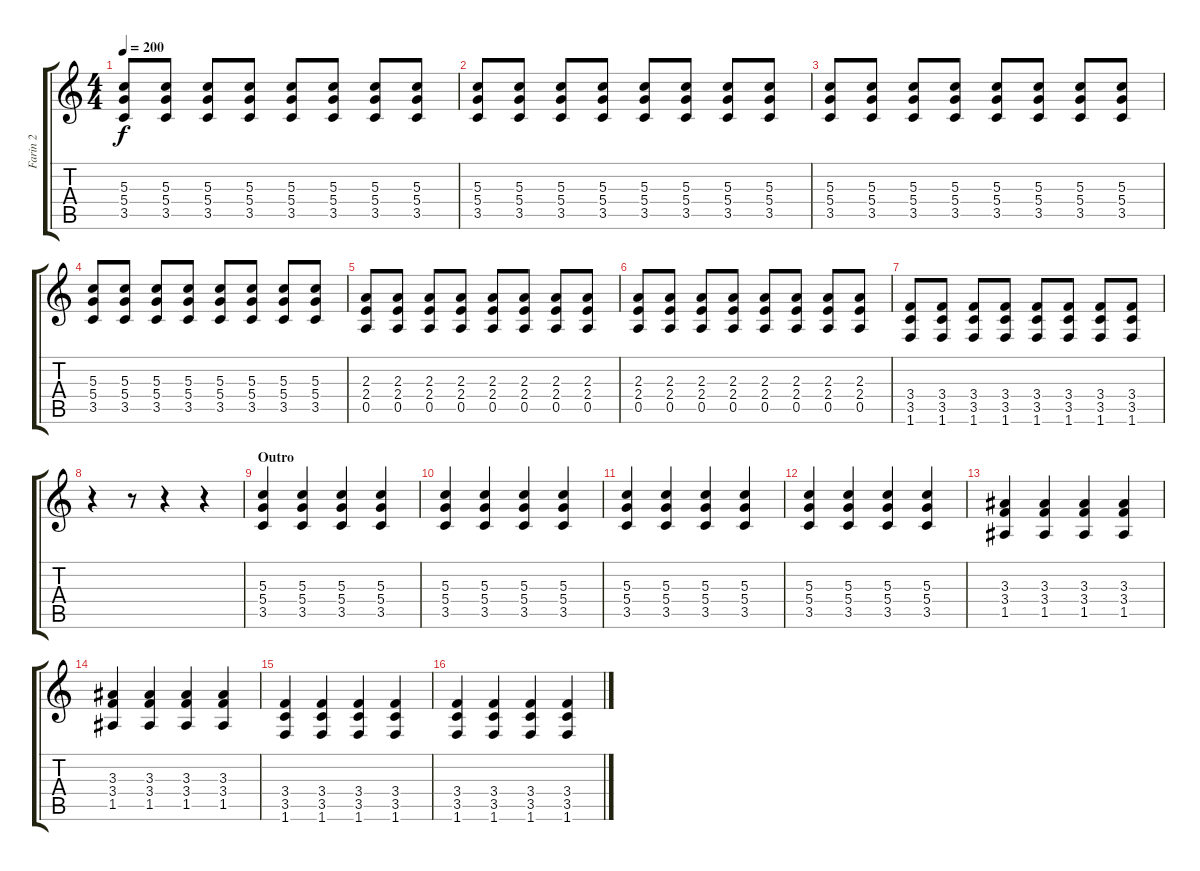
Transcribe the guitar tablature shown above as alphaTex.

\track ("Farin 2" "Farin 2") {instrument overdrivenguitar}
\staff {score tabs}
\tuning (E4 B3 G3 D3 A2 E2) {hide}
\ts (4 4)
\tempo 200
\clef g2
\ks c
(5.3 5.4 3.5).8{dy f volume 12 instrument electricguitarmuted} (5.3 5.4 3.5).8 (5.3 5.4 3.5).8 (5.3 5.4 3.5).8 (5.3 5.4 3.5).8 (5.3 5.4 3.5).8 (5.3 5.4 3.5).8 (5.3 5.4 3.5).8 |
(5.3 5.4 3.5).8{volume 12 instrument electricguitarmuted} (5.3 5.4 3.5).8 (5.3 5.4 3.5).8 (5.3 5.4 3.5).8 (5.3 5.4 3.5).8 (5.3 5.4 3.5).8 (5.3 5.4 3.5).8 (5.3 5.4 3.5).8 |
(5.3 5.4 3.5).8{volume 12 instrument electricguitarmuted} (5.3 5.4 3.5).8 (5.3 5.4 3.5).8 (5.3 5.4 3.5).8 (5.3 5.4 3.5).8 (5.3 5.4 3.5).8 (5.3 5.4 3.5).8 (5.3 5.4 3.5).8 |
(5.3 5.4 3.5).8{volume 12 instrument electricguitarmuted} (5.3 5.4 3.5).8 (5.3 5.4 3.5).8 (5.3 5.4 3.5).8 (5.3 5.4 3.5).8 (5.3 5.4 3.5).8 (5.3 5.4 3.5).8 (5.3 5.4 3.5).8 |
(2.3 2.4 0.5).8{volume 12 instrument electricguitarmuted} (2.3 2.4 0.5).8 (2.3 2.4 0.5).8 (2.3 2.4 0.5).8 (2.3 2.4 0.5).8 (2.3 2.4 0.5).8 (2.3 2.4 0.5).8 (2.3 2.4 0.5).8 |
(2.3 2.4 0.5).8{volume 12 instrument electricguitarmuted} (2.3 2.4 0.5).8 (2.3 2.4 0.5).8 (2.3 2.4 0.5).8 (2.3 2.4 0.5).8 (2.3 2.4 0.5).8 (2.3 2.4 0.5).8 (2.3 2.4 0.5).8 |
(3.4 3.5 1.6).8{volume 12 instrument electricguitarmuted} (3.4 3.5 1.6).8 (3.4 3.5 1.6).8 (3.4 3.5 1.6).8 (3.4 3.5 1.6).8 (3.4 3.5 1.6).8 (3.4 3.5 1.6).8 (3.4 3.5 1.6).8 |
r.4 r.8 r.4 r.4 |
\section ("" "Outro")
(5.3 5.4 3.5).4 (5.3 5.4 3.5).4 (5.3 5.4 3.5).4 (5.3 5.4 3.5).4 |
(5.3 5.4 3.5).4 (5.3 5.4 3.5).4 (5.3 5.4 3.5).4 (5.3 5.4 3.5).4 |
(5.3 5.4 3.5).4 (5.3 5.4 3.5).4 (5.3 5.4 3.5).4 (5.3 5.4 3.5).4 |
(5.3 5.4 3.5).4 (5.3 5.4 3.5).4 (5.3 5.4 3.5).4 (5.3 5.4 3.5).4 |
(3.3 3.4 1.5).4 (3.3 3.4 1.5).4 (3.3 3.4 1.5).4 (3.3 3.4 1.5).4 |
(3.3 3.4 1.5).4 (3.3 3.4 1.5).4 (3.3 3.4 1.5).4 (3.3 3.4 1.5).4 |
(3.4 3.5 1.6).4 (3.4 3.5 1.6).4 (3.4 3.5 1.6).4 (3.4 3.5 1.6).4 |
(3.4 3.5 1.6).4 (3.4 3.5 1.6).4 (3.4 3.5 1.6).4 (3.4 3.5 1.6).4
